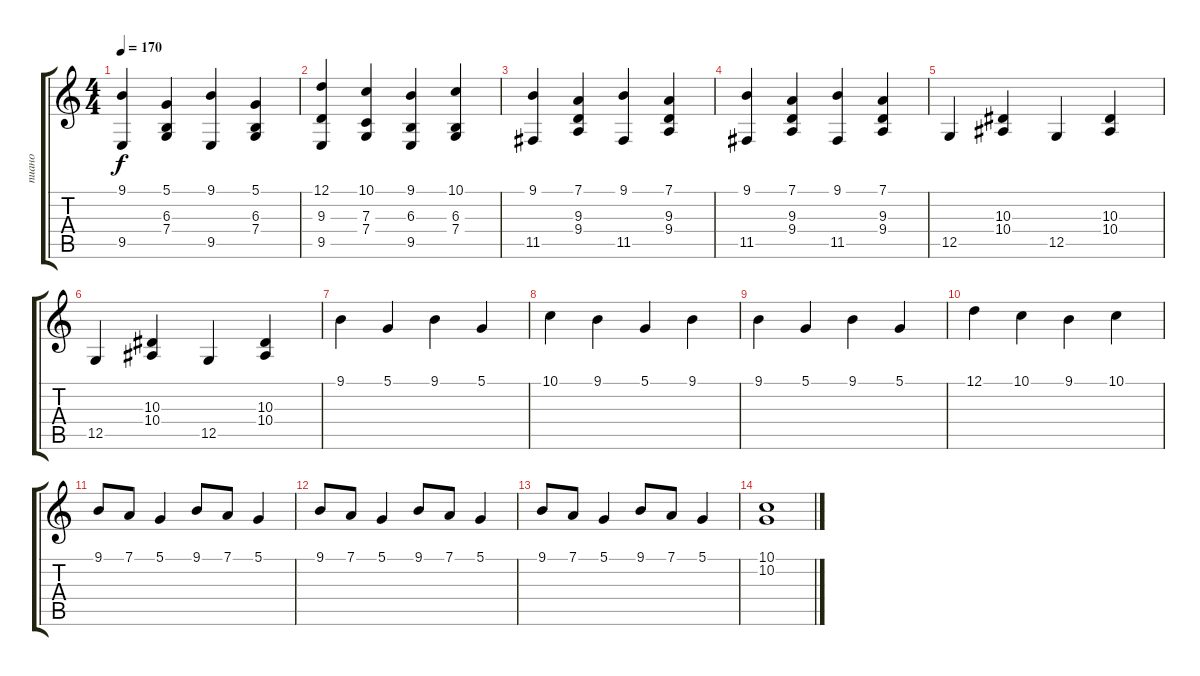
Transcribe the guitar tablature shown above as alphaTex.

\track ("пиано" "пиано") {instrument acousticgrandpiano}
\staff {score tabs}
\tuning (D4 A3 F3 C3 G2 C2) {hide}
\ts (4 4)
\tempo 170
\clef g2
\ks c
(9.1 9.5).4{dy f} (5.1 6.3 7.4).4 (9.1 9.5).4 (5.1 6.3 7.4).4 |
(12.1 9.3 9.5).4 (10.1 7.3 7.4).4 (9.1 6.3 9.5).4 (10.1 6.3 7.4).4 |
(9.1 11.5).4 (7.1 9.3 9.4).4 (9.1 11.5).4 (7.1 9.3 9.4).4 |
(9.1 11.5).4 (7.1 9.3 9.4).4 (9.1 11.5).4 (7.1 9.3 9.4).4 |
12.5.4 (10.3 10.4).4 12.5.4 (10.3 10.4).4 |
12.5.4 (10.3 10.4).4 12.5.4 (10.3 10.4).4 |
9.1.4{volume 16 instrument honkytonkpiano} 5.1.4 9.1.4 5.1.4 |
10.1.4 9.1.4 5.1.4 9.1.4 |
9.1.4 5.1.4 9.1.4 5.1.4 |
12.1.4 10.1.4 9.1.4 10.1.4 |
9.1.8 7.1.8 5.1.4 9.1.8 7.1.8 5.1.4 |
9.1.8 7.1.8 5.1.4 9.1.8 7.1.8 5.1.4 |
9.1.8 7.1.8 5.1.4 9.1.8 7.1.8 5.1.4 |
(10.1 10.2).1
